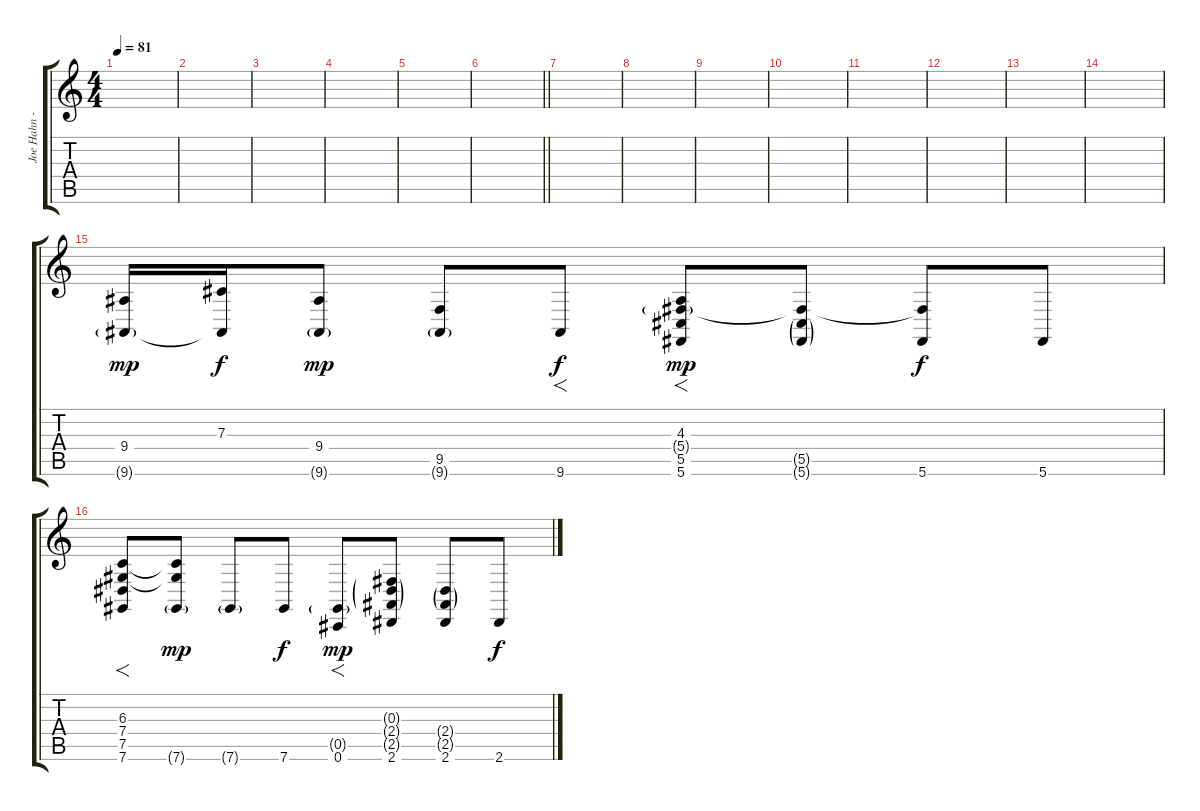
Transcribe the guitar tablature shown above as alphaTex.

\track ("Joe Hahn - Sampler 3" "Joe Hahn -") {instrument lead5charang}
\staff {score tabs}
\tuning (Eb4 Bb3 Gb3 Db3 Ab2 Db2) {hide}
\ts (4 4)
\tempo 81
\clef g2
\ks c
|
|
|
|
|
\barLineRight lightlight
|
|
|
|
|
|
|
|
|
(9.4 9.6{g}).16{dy mp} (7.3 9.6{t}).16{dy f} (9.4 9.6{g}).8{dy mp} (9.5 9.6{g}).8 9.6.8{f dy f} (4.3 5.4{g} 5.5 5.6).8{f dy mp} (5.4{t} 5.5{g} 5.6{g}).8 (5.4{t} 5.6).8{dy f} 5.6.8 |
(6.3 7.4 7.5 7.6).8{f} (6.3{t} 7.4{t} 7.6{g}).8{dy mp} 7.6{g}.8 7.6.8{dy f} (0.5{g} 0.6).8{f dy mp} (0.3{g} 2.4{g} 2.5{g} 2.6).8 (2.4{g} 2.5{g} 2.6).8 2.6.8{dy f}
